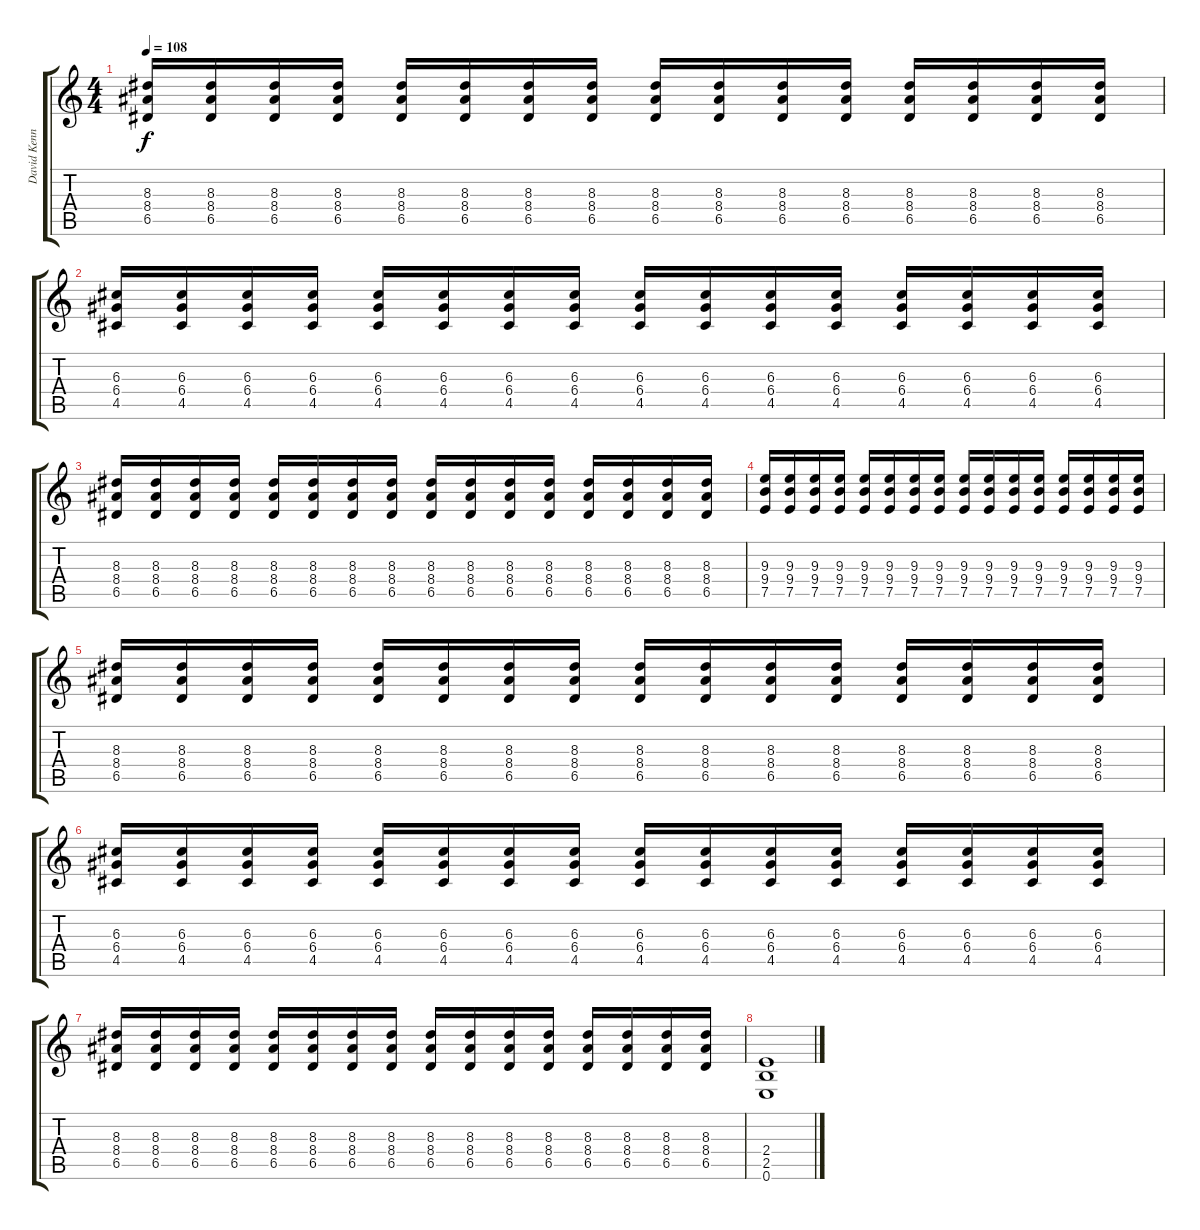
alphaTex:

\track ("David Kennedy" "David Kenn") {instrument acousticguitarnylon}
\staff {score tabs}
\tuning (E4 B3 G3 D3 A2 E2) {hide}
\ts (4 4)
\tempo 108
\clef g2
\ks c
(8.3 8.4 6.5).16{dy f} (8.3 8.4 6.5).16 (8.3 8.4 6.5).16 (8.3 8.4 6.5).16 (8.3 8.4 6.5).16 (8.3 8.4 6.5).16 (8.3 8.4 6.5).16 (8.3 8.4 6.5).16 (8.3 8.4 6.5).16 (8.3 8.4 6.5).16 (8.3 8.4 6.5).16 (8.3 8.4 6.5).16 (8.3 8.4 6.5).16 (8.3 8.4 6.5).16 (8.3 8.4 6.5).16 (8.3 8.4 6.5).16 |
(6.3 6.4 4.5).16 (6.3 6.4 4.5).16 (6.3 6.4 4.5).16 (6.3 6.4 4.5).16 (6.3 6.4 4.5).16 (6.3 6.4 4.5).16 (6.3 6.4 4.5).16 (6.3 6.4 4.5).16 (6.3 6.4 4.5).16 (6.3 6.4 4.5).16 (6.3 6.4 4.5).16 (6.3 6.4 4.5).16 (6.3 6.4 4.5).16 (6.3 6.4 4.5).16 (6.3 6.4 4.5).16 (6.3 6.4 4.5).16 |
(8.3 8.4 6.5).16 (8.3 8.4 6.5).16 (8.3 8.4 6.5).16 (8.3 8.4 6.5).16 (8.3 8.4 6.5).16 (8.3 8.4 6.5).16 (8.3 8.4 6.5).16 (8.3 8.4 6.5).16 (8.3 8.4 6.5).16 (8.3 8.4 6.5).16 (8.3 8.4 6.5).16 (8.3 8.4 6.5).16 (8.3 8.4 6.5).16 (8.3 8.4 6.5).16 (8.3 8.4 6.5).16 (8.3 8.4 6.5).16 |
(9.3 9.4 7.5).16{volume 8 instrument overdrivenguitar} (9.3 9.4 7.5).16 (9.3 9.4 7.5).16 (9.3 9.4 7.5).16 (9.3 9.4 7.5).16 (9.3 9.4 7.5).16 (9.3 9.4 7.5).16 (9.3 9.4 7.5).16 (9.3 9.4 7.5).16 (9.3 9.4 7.5).16 (9.3 9.4 7.5).16 (9.3 9.4 7.5).16 (9.3 9.4 7.5).16 (9.3 9.4 7.5).16 (9.3 9.4 7.5).16 (9.3 9.4 7.5).16 |
(8.3 8.4 6.5).16 (8.3 8.4 6.5).16 (8.3 8.4 6.5).16 (8.3 8.4 6.5).16 (8.3 8.4 6.5).16 (8.3 8.4 6.5).16 (8.3 8.4 6.5).16 (8.3 8.4 6.5).16 (8.3 8.4 6.5).16 (8.3 8.4 6.5).16 (8.3 8.4 6.5).16 (8.3 8.4 6.5).16 (8.3 8.4 6.5).16 (8.3 8.4 6.5).16 (8.3 8.4 6.5).16 (8.3 8.4 6.5).16 |
(6.3 6.4 4.5).16 (6.3 6.4 4.5).16 (6.3 6.4 4.5).16 (6.3 6.4 4.5).16 (6.3 6.4 4.5).16 (6.3 6.4 4.5).16 (6.3 6.4 4.5).16 (6.3 6.4 4.5).16 (6.3 6.4 4.5).16 (6.3 6.4 4.5).16 (6.3 6.4 4.5).16 (6.3 6.4 4.5).16 (6.3 6.4 4.5).16 (6.3 6.4 4.5).16 (6.3 6.4 4.5).16 (6.3 6.4 4.5).16 |
(8.3 8.4 6.5).16 (8.3 8.4 6.5).16 (8.3 8.4 6.5).16 (8.3 8.4 6.5).16 (8.3 8.4 6.5).16 (8.3 8.4 6.5).16 (8.3 8.4 6.5).16 (8.3 8.4 6.5).16 (8.3 8.4 6.5).16 (8.3 8.4 6.5).16 (8.3 8.4 6.5).16 (8.3 8.4 6.5).16 (8.3 8.4 6.5).16 (8.3 8.4 6.5).16 (8.3 8.4 6.5).16 (8.3 8.4 6.5).16 |
(2.4 2.5 0.6).1
